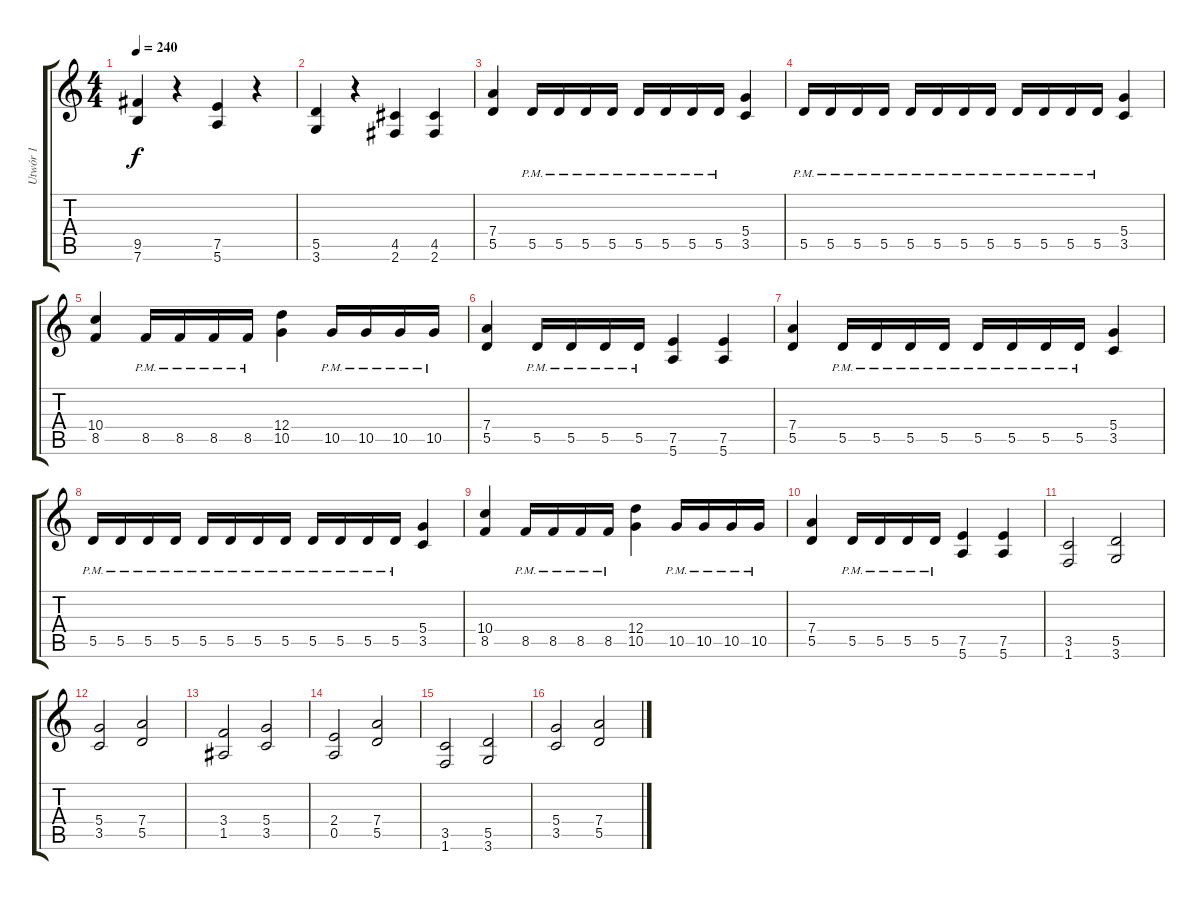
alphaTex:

\track ("Utwór 1" "Utwór 1") {instrument distortionguitar}
\staff {score tabs}
\tuning (E4 B3 G3 D3 A2 E2) {hide}
\ts (4 4)
\tempo 240
\clef g2
\ks c
(9.5 7.6).4{dy f} r.4 (7.5 5.6).4 r.4 |
(5.5 3.6).4 r.4 (4.5 2.6).4 (4.5 2.6).4 |
(7.4 5.5).4 5.5{pm}.16 5.5{pm}.16 5.5{pm}.16 5.5{pm}.16 5.5{pm}.16 5.5{pm}.16 5.5{pm}.16 5.5{pm}.16 (5.4 3.5).4 |
5.5{pm}.16 5.5{pm}.16 5.5{pm}.16 5.5{pm}.16 5.5{pm}.16 5.5{pm}.16 5.5{pm}.16 5.5{pm}.16 5.5{pm}.16 5.5{pm}.16 5.5{pm}.16 5.5{pm}.16 (5.4 3.5).4 |
(10.4 8.5).4 8.5{pm}.16 8.5{pm}.16 8.5{pm}.16 8.5{pm}.16 (12.4 10.5).4 10.5{pm}.16 10.5{pm}.16 10.5{pm}.16 10.5{pm}.16 |
(7.4 5.5).4 5.5{pm}.16 5.5{pm}.16 5.5{pm}.16 5.5{pm}.16 (7.5 5.6).4 (7.5 5.6).4 |
(7.4 5.5).4 5.5{pm}.16 5.5{pm}.16 5.5{pm}.16 5.5{pm}.16 5.5{pm}.16 5.5{pm}.16 5.5{pm}.16 5.5{pm}.16 (5.4 3.5).4 |
5.5{pm}.16 5.5{pm}.16 5.5{pm}.16 5.5{pm}.16 5.5{pm}.16 5.5{pm}.16 5.5{pm}.16 5.5{pm}.16 5.5{pm}.16 5.5{pm}.16 5.5{pm}.16 5.5{pm}.16 (5.4 3.5).4 |
(10.4 8.5).4 8.5{pm}.16 8.5{pm}.16 8.5{pm}.16 8.5{pm}.16 (12.4 10.5).4 10.5{pm}.16 10.5{pm}.16 10.5{pm}.16 10.5{pm}.16 |
(7.4 5.5).4 5.5{pm}.16 5.5{pm}.16 5.5{pm}.16 5.5{pm}.16 (7.5 5.6).4 (7.5 5.6).4 |
(3.5 1.6).2 (5.5 3.6).2 |
(5.4 3.5).2 (7.4 5.5).2 |
(3.4 1.5).2 (5.4 3.5).2 |
(2.4 0.5).2 (7.4 5.5).2 |
(3.5 1.6).2 (5.5 3.6).2 |
(5.4 3.5).2 (7.4 5.5).2
